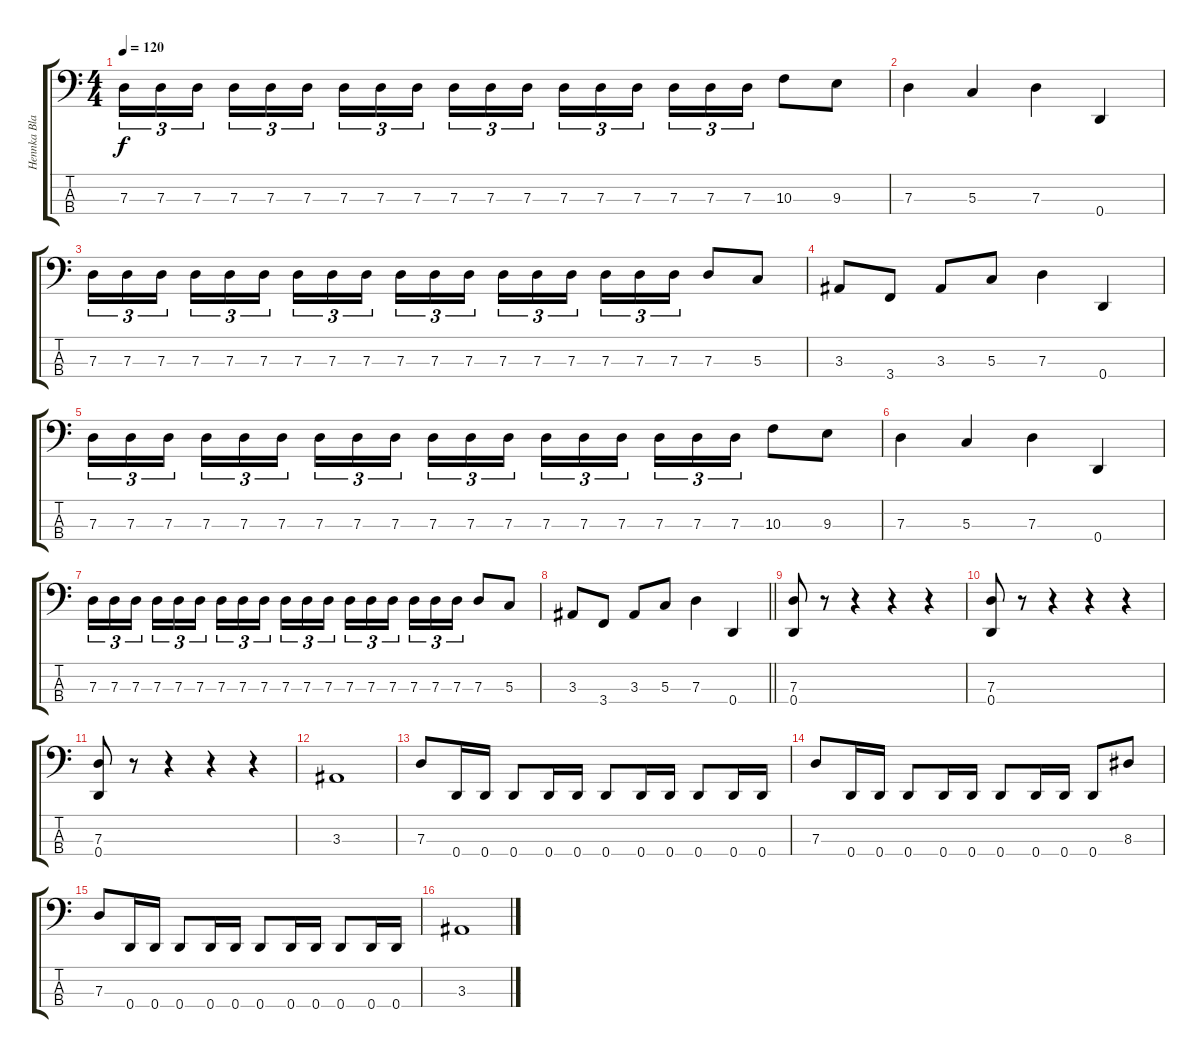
\track ("Hennka Blacksmith" "Hennka Bla") {instrument electricbasspick}
\staff {score tabs}
\tuning (F2 C2 G1 D1) {hide}
\ts (4 4)
\tempo 120
\clef f4
\ks c
7.3.16{tu (3 2) dy f} 7.3.16{tu (3 2)} 7.3.16{tu (3 2)} 7.3.16{tu (3 2)} 7.3.16{tu (3 2)} 7.3.16{tu (3 2)} 7.3.16{tu (3 2)} 7.3.16{tu (3 2)} 7.3.16{tu (3 2)} 7.3.16{tu (3 2)} 7.3.16{tu (3 2)} 7.3.16{tu (3 2)} 7.3.16{tu (3 2)} 7.3.16{tu (3 2)} 7.3.16{tu (3 2)} 7.3.16{tu (3 2)} 7.3.16{tu (3 2)} 7.3.16{tu (3 2)} 10.3.8 9.3.8 |
7.3.4 5.3.4 7.3.4 0.4.4 |
7.3.16{tu (3 2)} 7.3.16{tu (3 2)} 7.3.16{tu (3 2)} 7.3.16{tu (3 2)} 7.3.16{tu (3 2)} 7.3.16{tu (3 2)} 7.3.16{tu (3 2)} 7.3.16{tu (3 2)} 7.3.16{tu (3 2)} 7.3.16{tu (3 2)} 7.3.16{tu (3 2)} 7.3.16{tu (3 2)} 7.3.16{tu (3 2)} 7.3.16{tu (3 2)} 7.3.16{tu (3 2)} 7.3.16{tu (3 2)} 7.3.16{tu (3 2)} 7.3.16{tu (3 2)} 7.3.8 5.3.8 |
3.3.8 3.4.8 3.3.8 5.3.8 7.3.4 0.4.4 |
7.3.16{tu (3 2)} 7.3.16{tu (3 2)} 7.3.16{tu (3 2)} 7.3.16{tu (3 2)} 7.3.16{tu (3 2)} 7.3.16{tu (3 2)} 7.3.16{tu (3 2)} 7.3.16{tu (3 2)} 7.3.16{tu (3 2)} 7.3.16{tu (3 2)} 7.3.16{tu (3 2)} 7.3.16{tu (3 2)} 7.3.16{tu (3 2)} 7.3.16{tu (3 2)} 7.3.16{tu (3 2)} 7.3.16{tu (3 2)} 7.3.16{tu (3 2)} 7.3.16{tu (3 2)} 10.3.8 9.3.8 |
7.3.4 5.3.4 7.3.4 0.4.4 |
7.3.16{tu (3 2)} 7.3.16{tu (3 2)} 7.3.16{tu (3 2)} 7.3.16{tu (3 2)} 7.3.16{tu (3 2)} 7.3.16{tu (3 2)} 7.3.16{tu (3 2)} 7.3.16{tu (3 2)} 7.3.16{tu (3 2)} 7.3.16{tu (3 2)} 7.3.16{tu (3 2)} 7.3.16{tu (3 2)} 7.3.16{tu (3 2)} 7.3.16{tu (3 2)} 7.3.16{tu (3 2)} 7.3.16{tu (3 2)} 7.3.16{tu (3 2)} 7.3.16{tu (3 2)} 7.3.8 5.3.8 |
\barLineRight lightlight
3.3.8 3.4.8 3.3.8 5.3.8 7.3.4 0.4.4 |
(7.3 0.4).8 r.8 r.4 r.4 r.4 |
(7.3 0.4).8 r.8 r.4 r.4 r.4 |
(7.3 0.4).8 r.8 r.4 r.4 r.4 |
3.3.1 |
7.3.8 0.4.16 0.4.16 0.4.8 0.4.16 0.4.16 0.4.8 0.4.16 0.4.16 0.4.8 0.4.16 0.4.16 |
7.3.8 0.4.16 0.4.16 0.4.8 0.4.16 0.4.16 0.4.8 0.4.16 0.4.16 0.4.8 8.3.8 |
7.3.8 0.4.16 0.4.16 0.4.8 0.4.16 0.4.16 0.4.8 0.4.16 0.4.16 0.4.8 0.4.16 0.4.16 |
3.3.1
